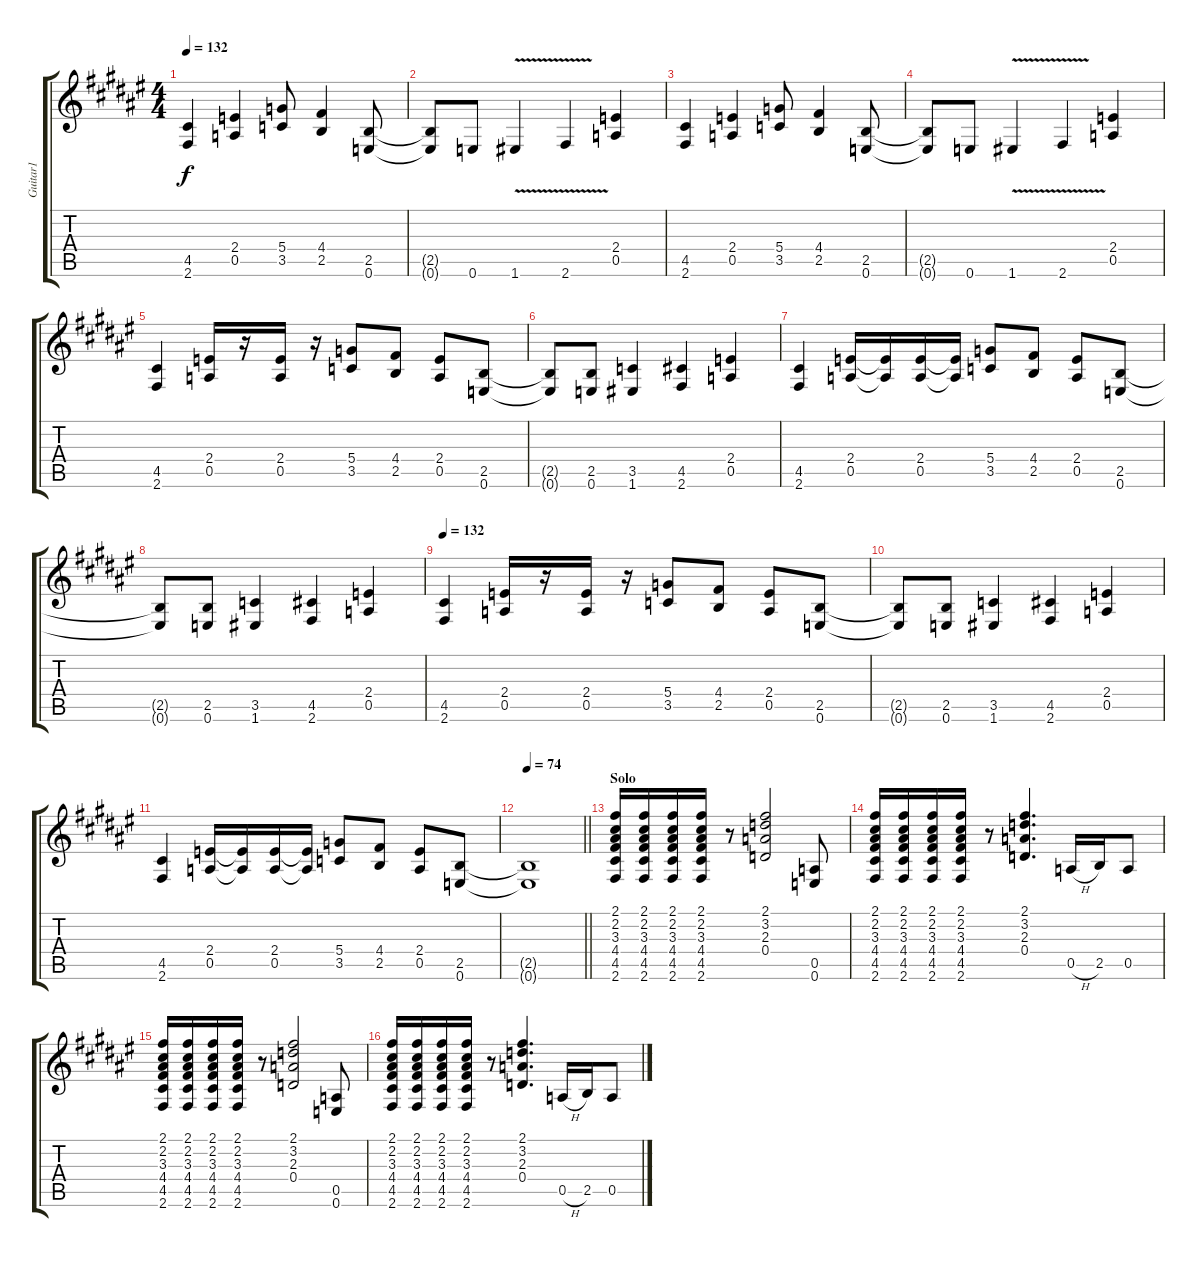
\track ("Guitar1" "Guitar1") {instrument electricguitarclean}
\staff {score tabs}
\tuning (E4 B3 G3 D3 A2 E2) {hide}
\ts (4 4)
\tempo 132
\clef g2
\ks f#
(4.5 2.6).4{dy f} (2.4 0.5).4 (5.4 3.5).8 (4.4 2.5).4 (2.5 0.6).8 |
(2.5{t} 0.6{t}).8 0.6.8 1.6{v}.4 2.6{v}.4 (2.4 0.5).4 |
(4.5 2.6).4 (2.4 0.5).4 (5.4 3.5).8 (4.4 2.5).4 (2.5 0.6).8 |
(2.5{t} 0.6{t}).8 0.6.8 1.6{v}.4 2.6{v}.4 (2.4 0.5).4 |
(4.5 2.6).4 (2.4 0.5).16 r.16 (2.4 0.5).16 r.16 (5.4 3.5).8 (4.4 2.5).8 (2.4 0.5).8 (2.5 0.6).8 |
(2.5{t} 0.6{t}).8 (2.5 0.6).8 (3.5 1.6).4 (4.5 2.6).4 (2.4 0.5).4 |
(4.5 2.6).4 (2.4 0.5).16 (2.4{t} 0.5{t}).16 (2.4 0.5).16 (2.4{t} 0.5{t}).16 (5.4 3.5).8 (4.4 2.5).8 (2.4 0.5).8 (2.5 0.6).8 |
(2.5{t} 0.6{t}).8 (2.5 0.6).8 (3.5 1.6).4 (4.5 2.6).4 (2.4 0.5).4 |
\tempo 132
(4.5 2.6).4 (2.4 0.5).16 r.16 (2.4 0.5).16 r.16 (5.4 3.5).8 (4.4 2.5).8 (2.4 0.5).8 (2.5 0.6).8 |
(2.5{t} 0.6{t}).8 (2.5 0.6).8 (3.5 1.6).4 (4.5 2.6).4 (2.4 0.5).4 |
(4.5 2.6).4 (2.4 0.5).16 (2.4{t} 0.5{t}).16 (2.4 0.5).16 (2.4{t} 0.5{t}).16 (5.4 3.5).8 (4.4 2.5).8 (2.4 0.5).8 (2.5 0.6).8 |
\tempo 74
\barLineRight lightlight
(2.5{t} 0.6{t}).1 |
\section ("" "Solo")
(2.1 2.2 3.3 4.4 4.5 2.6).16{instrument electricguitarclean} (2.1 2.2 3.3 4.4 4.5 2.6).16 (2.1 2.2 3.3 4.4 4.5 2.6).16 (2.1 2.2 3.3 4.4 4.5 2.6).16 r.8 (2.1 3.2 2.3 0.4).2 (0.5 0.6).8 |
(2.1 2.2 3.3 4.4 4.5 2.6).16 (2.1 2.2 3.3 4.4 4.5 2.6).16 (2.1 2.2 3.3 4.4 4.5 2.6).16 (2.1 2.2 3.3 4.4 4.5 2.6).16 r.8 (2.1 3.2 2.3 0.4).4{d} 0.5{h}.16 2.5.16 0.5.8 |
(2.1 2.2 3.3 4.4 4.5 2.6).16 (2.1 2.2 3.3 4.4 4.5 2.6).16 (2.1 2.2 3.3 4.4 4.5 2.6).16 (2.1 2.2 3.3 4.4 4.5 2.6).16 r.8 (2.1 3.2 2.3 0.4).2 (0.5 0.6).8 |
(2.1 2.2 3.3 4.4 4.5 2.6).16 (2.1 2.2 3.3 4.4 4.5 2.6).16 (2.1 2.2 3.3 4.4 4.5 2.6).16 (2.1 2.2 3.3 4.4 4.5 2.6).16 r.8 (2.1 3.2 2.3 0.4).4{d} 0.5{h}.16 2.5.16 0.5.8
